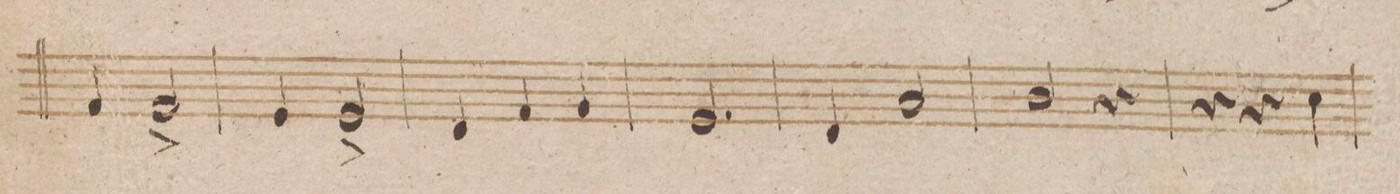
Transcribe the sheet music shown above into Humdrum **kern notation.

**kern	**dynam
*I"Clarinetto 2do in B.	*
*clefG2	*
*k[b-]	*
*met(c)	*
*M3/4	*
4e/	.
2e^/	.
=47	=47
4d/	.
2d^/	.
=48	=48
4c/	.
4e/	.
4f/	.
=49	=49
2.d/	.
=50	=50
4c/	.
2g/	.
=51	=51
2a/	.
4r	.
=52	=52
4r	.
4r	.
4b-\	.
=53	=53
*-	*-
